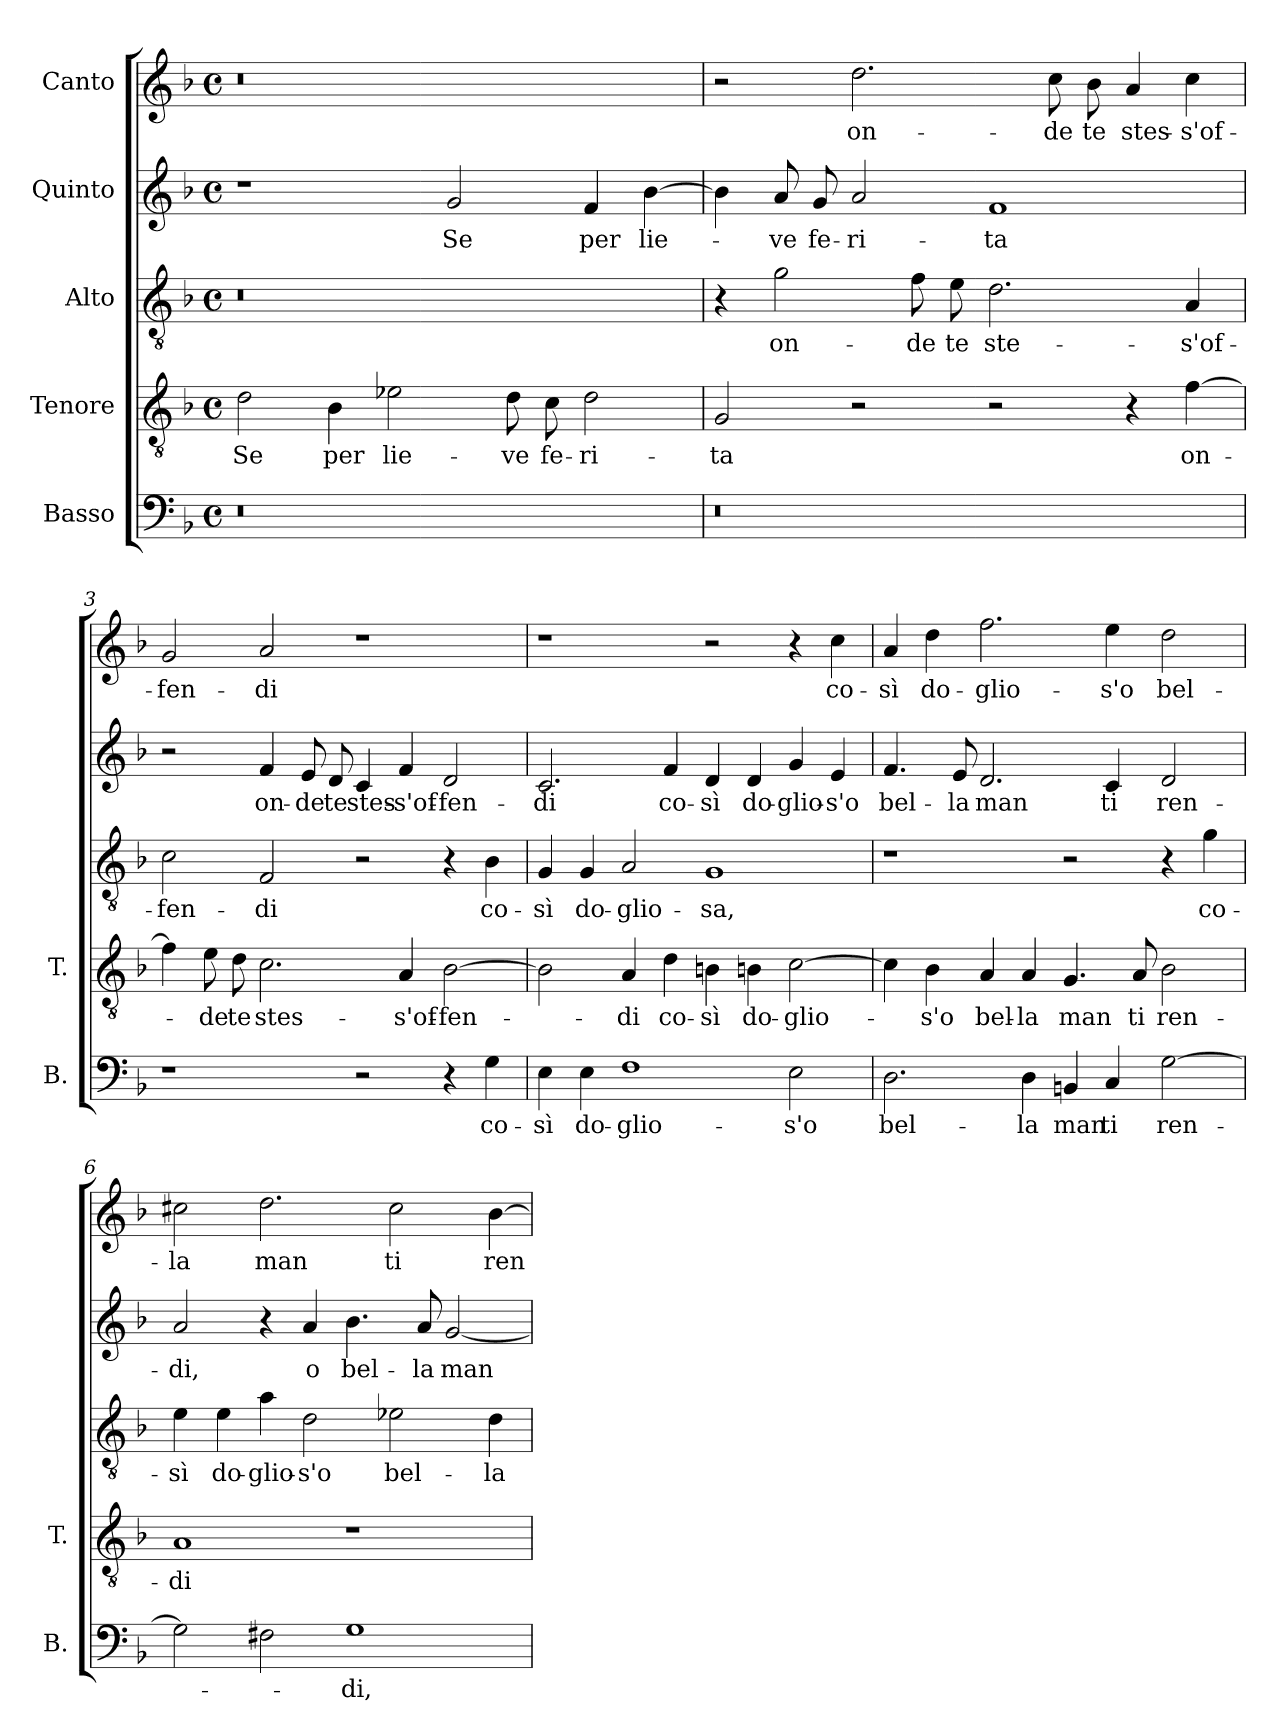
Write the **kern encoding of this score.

**kern	**text	**kern	**text	**kern	**text	**kern	**text	**kern	**text
*part5	*part5	*part4	*part4	*part3	*part3	*part2	*part2	*part1	*part1
*staff5	*staff5	*staff4	*staff4	*staff3	*staff3	*staff2	*staff2	*staff1	*staff1
*I"Basso	*	*I"Tenore	*	*I"Alto	*	*I"Quinto	*	*I"Canto	*
*I'B.	*	*I'T.	*	*	*	*	*	*	*
*clefF4	*	*clefGv2	*	*clefGv2	*	*clefG2	*	*clefG2	*
*k[b-]	*	*k[b-]	*	*k[b-]	*	*k[b-]	*	*k[b-]	*
*F:	*	*F:	*	*F:	*	*F:	*	*F:	*
*M4/4	*	*M4/4	*	*M4/4	*	*M4/4	*	*M4/4	*
*met(c)	*	*met(c)	*	*met(c)	*	*met(c)	*	*met(c)	*
=1	=1	=1	=1	=1	=1	=1	=1	=1	=1
!LO:N:vis=0	!	!	!	!LO:N:vis=0	!	!	!	!LO:N:vis=0	!
1r	.	2d\	Se	1r	.	1r	.	1r	.
.	.	4B-\	per	.	.	.	.	.	.
.	.	2e-X\	lie-	.	.	.	.	.	.
1ryy	.	.	.	1ryy	.	2g/	Se	1ryy	.
.	.	8d\	-ve	.	.	.	.	.	.
.	.	8c\	fe-	.	.	.	.	.	.
.	.	2d\	-ri-	.	.	4f/	per	.	.
.	.	.	.	.	.	[4b-\	lie-	.	.
=2	=2	=2	=2	=2	=2	=2	=2	=2	=2
!LO:N:vis=0	!	!	!	!	!	!	!	!	!
1r	.	2G/	-ta	4r	.	4b-\]	.	2r	.
.	.	.	.	2g\	on-	8a/	-ve	.	.
.	.	.	.	.	.	8g/	fe-	.	.
.	.	2r	.	.	.	2a/	-ri-	2.dd\	on-
.	.	.	.	8f\	-de	.	.	.	.
.	.	.	.	8e\	te	.	.	.	.
1ryy	.	2r	.	2.d\	ste-	1f/	-ta	.	.
.	.	.	.	.	.	.	.	8cc\	-de
.	.	.	.	.	.	.	.	8b-\	te
.	.	4r	.	.	.	.	.	4a/	stes-
.	.	[4f\	on-	4A/	-s'of-	.	.	4cc\	-s'of-
=3	=3	=3	=3	=3	=3	=3	=3	=3	=3
1r	.	4f\]	.	2c\	-fen-	2r	.	2g/	-fen-
.	.	8e\	-de	.	.	.	.	.	.
.	.	8d\	te	.	.	.	.	.	.
.	.	2.c\	stes-	2F/	-di	4f/	on-	2a/	-di
.	.	.	.	.	.	8e/	-de	.	.
.	.	.	.	.	.	8d/	te	.	.
2r	.	.	.	2r	.	4c/	stes-	1r	.
.	.	4A/	-s'of-	.	.	4f/	-s'of-	.	.
4r	.	[2B-\	-fen-	4r	.	2d/	-fen-	.	.
4G\	co-	.	.	4B-\	co-	.	.	.	.
=4	=4	=4	=4	=4	=4	=4	=4	=4	=4
4E\	-sì	2B-\]	.	4G/	-sì	2.c/	-di	1r	.
4E\	do-	.	.	4G/	do-	.	.	.	.
1F\	-glio-	4A/	-di	2A/	-glio-	.	.	.	.
.	.	4d\	co-	.	.	4f/	co-	.	.
.	.	4Bn\	-sì	1G/	-sa,	4d/	-sì	2r	.
.	.	4Bn\	do-	.	.	4d/	do-	.	.
2E\	-s'o	[2c\	-glio-	.	.	4g/	-glio-	4r	.
.	.	.	.	.	.	4e/	-s'o	4cc\	co-
=5	=5	=5	=5	=5	=5	=5	=5	=5	=5
2.D\	bel-	4c\]	.	1r	.	4.f/	bel-	4a/	-sì
.	.	4B-\	-s'o	.	.	.	.	4dd\	do-
.	.	.	.	.	.	8e/	-la	.	.
.	.	4A/	bel-	.	.	2.d/	man	2.ff\	-glio-
4D\	-la	4A/	-la	.	.	.	.	.	.
4BBn/	man	4.G/	man	2r	.	.	.	.	.
4C/	ti	.	.	.	.	4c/	ti	4ee\	-s'o
.	.	8A/	ti	.	.	.	.	.	.
[2G\	ren-	2B-\	ren-	4r	.	2d/	ren-	2dd\	bel-
.	.	.	.	4g\	co-	.	.	.	.
=6	=6	=6	=6	=6	=6	=6	=6	=6	=6
2G\]	.	1A/	-di	4e\	-sì	2a/	-di,	2cc#X\	-la
.	.	.	.	4e\	do-	.	.	.	.
2F#X\	.	.	.	4a\	-glio-	4r	.	2.dd\	man
.	.	.	.	2d\	-s'o	4a/	o	.	.
1G\	-di,	1r	.	.	.	4.b-\	bel-	.	.
.	.	.	.	2e-X\	bel-	.	.	2cc#\	ti
.	.	.	.	.	.	8a/	-la	.	.
.	.	.	.	.	.	[2g/	man	.	.
.	.	.	.	4d\	-la	.	.	[4b-\	ren-
=	=	=	=	=	=	=	=	=	=
*-	*-	*-	*-	*-	*-	*-	*-	*-	*-
